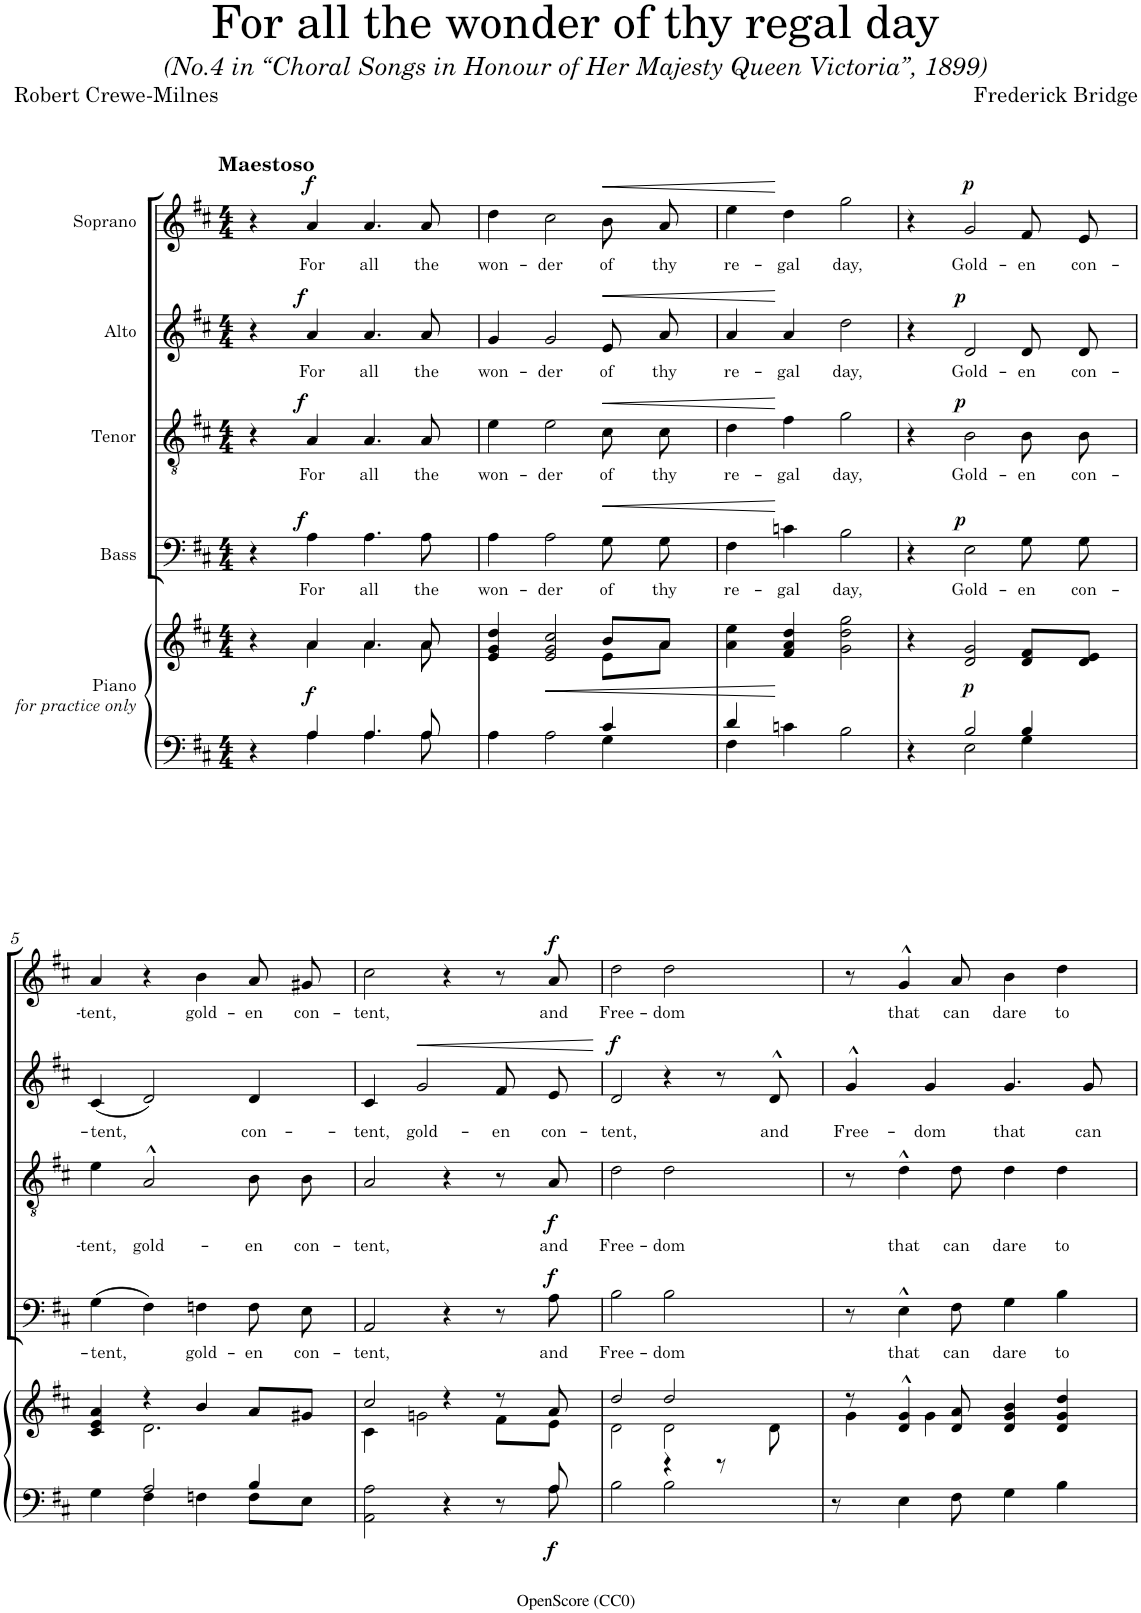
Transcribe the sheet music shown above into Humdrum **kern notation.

**kern	**kern	**dynam	**kern	**text	**dynam	**kern	**text	**dynam	**kern	**text	**dynam	**kern	**text	**dynam
*part5	*part5	*part5	*part4	*part4	*part4	*part3	*part3	*part3	*part2	*part2	*part2	*part1	*part1	*part1
*staff6	*staff5	*staff5/6	*staff4	*staff4	*staff4	*staff3	*staff3	*staff3	*staff2	*staff2	*staff2	*staff1	*staff1	*staff1
*I"Piano for practice only	*	*	*I"Bass	*	*	*I"Tenor	*	*	*I"Alto	*	*	*I"Soprano	*	*
*I'Pno	*	*	*	*	*	*	*	*	*	*	*	*	*	*
*clefF4	*clefG2	*	*clefF4	*	*	*clefGv2	*	*	*clefG2	*	*	*clefG2	*	*
*k[f#c#]	*k[f#c#]	*	*k[f#c#]	*	*	*k[f#c#]	*	*	*k[f#c#]	*	*	*k[f#c#]	*	*
*M4/4	*M4/4	*	*M4/4	*	*	*M4/4	*	*	*M4/4	*	*	*M4/4	*	*
=1	=1	=1	=1	=1	=1	=1	=1	=1	=1	=1	=1	=1	=1	=1
*^	*^	*	*	*	*	*	*	*	*	*	*	*	*	*
!	!	!	!	!	!	!	!	!	!	!	!	!	!	!LO:TX:a:B:t=Maestoso	!	!
4r	4ryy	4r	4ryy	.	4r	.	.	4r	.	.	4r	.	.	4r	.	.
!	!	!	!	!LO:DY:a=2	!	!LO:LY:b	!LO:DY:a	!	!LO:LY:b	!LO:DY:a	!	!LO:LY:b	!LO:DY:a	!	!LO:LY:b	!LO:DY:a
4A/	4A\	4a/	4a\	f	4A\	For	f	4A/	For	f	4a/	For	f	4a/	For	f
!	!	!	!	!	!	!LO:LY:b	!	!	!LO:LY:b	!	!	!LO:LY:b	!	!	!LO:LY:b	!
4.A/	4.A\	4.a/	4.a\	.	4.A\	all	.	4.A/	all	.	4.a/	all	.	4.a/	all	.
!	!	!	!	!	!	!LO:LY:b	!	!	!LO:LY:b	!	!	!LO:LY:b	!	!	!LO:LY:b	!
8A/	8A\	8a/	8a\	.	8A\	the	.	8A/	the	.	8a/	the	.	8a/	the	.
=2	=2	=2	=2	=2	=2	=2	=2	=2	=2	=2	=2	=2	=2	=2	=2	=2
!	!	!	!	!	!	!LO:LY:b	!	!	!LO:LY:b	!	!	!LO:LY:b	!	!	!LO:LY:b	!
4A\	2.ryy	4e/ 4g/ 4dd/	2.ryy	.	4A\	won-	.	4e\	won-	.	4g/	won-	.	4dd\	won-	.
!	!	!	!	!	!	!LO:LY:b	!	!	!LO:LY:b	!	!	!LO:LY:b	!	!	!LO:LY:b	!
2A\	.	2e/ 2g/ 2cc#/	.	.	2A\	-der	.	2e\	-der	.	2g/	-der	.	2cc#\	-der	.
!	!	!	!	!	!	!LO:LY:b	!LO:HP:b	!	!LO:LY:b	!LO:HP:b	!	!LO:LY:b	!LO:HP:b	!	!LO:LY:b	!LO:HP:b
4c#/	4G\	8b/L	8e\L	.	8G\L	of	<	8c#\L	of	<	8e/L	of	<	8b/L	of	<
!	!	!	!	!	!	!LO:LY:b	!	!	!LO:LY:b	!	!	!LO:LY:b	!	!	!LO:LY:b	!
.	.	8a/J	8a\J	.	8G\J	thy	.	8c#\J	thy	.	8a/J	thy	.	8a/J	thy	.
=3	=3	=3	=3	=3	=3	=3	=3	=3	=3	=3	=3	=3	=3	=3	=3	=3
!	!	!	!	!	!	!LO:LY:b	!	!	!LO:LY:b	!	!	!LO:LY:b	!	!	!LO:LY:b	!
*	*	*v	*v	*	*	*	*	*	*	*	*	*	*	*	*	*
4d/	4F#\	4a\ 4ee\	.	4F#\	re-	.	4d\	re-	.	4a/	re-	.	4ee\	re-	.
!	!	!	!	!	!LO:LY:b	!	!	!LO:LY:b	!	!	!LO:LY:b	!	!	!LO:LY:b	!
4cn\	2.ryy	4f#/ 4a/ 4dd/	.	4cn\	-gal	[	4f#\	-gal	[	4a/	-gal	[	4dd\	-gal	[
!	!	!	!	!	!LO:LY:b	!	!	!LO:LY:b	!	!	!LO:LY:b	!	!	!LO:LY:b	!
2B\	.	2g\ 2dd\ 2gg\	.	2B\	day,	.	2g\	day,	.	2dd\	day,	.	2gg\	day,	.
=4	=4	=4	=4	=4	=4	=4	=4	=4	=4	=4	=4	=4	=4	=4	=4
4r	4ryy	4r	.	4r	.	.	4r	.	.	4r	.	.	4r	.	.
!	!	!	!LO:DY:a=2	!	!LO:LY:b	!LO:DY:a	!	!LO:LY:b	!LO:DY:a	!	!LO:LY:b	!LO:DY:a	!	!LO:LY:b	!LO:DY:a
2B/	2E\	2d/ 2g/	p	2E\	Gold-	p	2B\	Gold-	p	2d/	Gold-	p	2g/	Gold-	p
!	!	!	!	!	!LO:LY:b	!	!	!LO:LY:b	!	!	!LO:LY:b	!	!	!LO:LY:b	!
4B/	4G\	8d/ 8f#/L	.	8G\L	-en	.	8B\L	-en	.	8d/L	-en	.	8f#/L	-en	.
!	!	!	!	!	!LO:LY:b	!	!	!LO:LY:b	!	!	!LO:LY:b	!	!	!LO:LY:b	!
.	.	8d/ 8e/J	.	8G\J	con-	.	8B\J	con-	.	8d/J	con-	.	8e/J	con-	.
!!LO:LB:g=z
=5	=5	=5	=5	=5	=5	=5	=5	=5	=5	=5	=5	=5	=5	=5	=5
*	*	*^	*	*	*	*	*	*	*	*	*	*	*	*	*
!	!	!	!	!	!	!LO:LY:b	!	!	!LO:LY:b	!	!	!LO:LY:b	!	!	!LO:LY:b	!
4G\	4ryy	4c#/ 4e/ 4a/	4ryy	.	(4G\	-tent,	.	4e\	-tent,	.	(4c#/	-tent,	.	4a/	-tent,	.
!	!	!	!	!	!	!	!	!	!LO:LY:b	!	!	!	!	!	!	!
2A/	4F#\	4r	2.d\	.	4F#\)	.	.	2A^^/	gold-	.	2d/)	.	.	4r	.	.
!	!	!	!	!	!	!LO:LY:b	!	!	!	!	!	!	!	!	!LO:LY:b	!
.	4Fn\	4b/	.	.	4Fn\	gold-	.	.	.	.	.	.	.	4b\	gold-	.
!	!	!	!	!	!	!LO:LY:b	!	!	!LO:LY:b	!	!	!LO:LY:b	!	!	!LO:LY:b	!
4B/	8F\L	8a/L	.	.	8F\L	-en	.	8B\L	-en	.	4d/	con-	.	8a/L	-en	.
!	!	!	!	!	!	!LO:LY:b	!	!	!LO:LY:b	!	!	!	!	!	!LO:LY:b	!
.	8E\J	8g#X/J	.	.	8E\J	con-	.	8B\J	con-	.	.	.	.	8g#X/J	con-	.
=6	=6	=6	=6	=6	=6	=6	=6	=6	=6	=6	=6	=6	=6	=6	=6	=6
!	!	!	!	!	!	!LO:LY:b	!	!	!LO:LY:b	!	!	!LO:LY:b	!	!	!LO:LY:b	!
2AA\ 2A\	2..ryy	2cc#/	4c#\	.	2AA/	-tent,	.	2A/	-tent,	.	4c#/	-tent,	.	2cc#\	-tent,	.
!	!	!	!	!	!	!	!	!	!	!	!	!LO:LY:b	!LO:HP:b	!	!	!
.	.	.	2gn\	.	.	.	.	.	.	.	2g/	gold-	<	.	.	.
4r	.	4r	.	.	4r	.	.	4r	.	.	.	.	.	4r	.	.
!	!	!	!	!	!	!	!	!	!	!	!	!LO:LY:b	!	!	!	!
8r	.	8r	8f#\L	.	8r	.	.	8r	.	.	8f#/L	-en	.	8r	.	.
!	!	!	!	!LO:DY:b=2	!	!LO:LY:b	!LO:DY:a	!	!LO:LY:b	!LO:DY:b	!	!LO:LY:b	!	!	!LO:LY:b	!LO:DY:a
8A/	8A\	8a/	8e\J	f	8A\	and	f	8A/	and	f	8e/J	con-	.	8a/	and	f
*v	*v	*	*	*	*	*	*	*	*	*	*	*	*	*	*	*
*	*v	*v	*	*	*	*	*	*	*	*	*	*	*	*	*
.	.	.	.	.	.	.	.	.	.	.	[	.	.	.
=7	=7	=7	=7	=7	=7	=7	=7	=7	=7	=7	=7	=7	=7	=7
*	*^	*	*	*	*	*	*	*	*	*	*	*	*	*
*	*	*^	*	*	*	*	*	*	*	*	*	*	*	*	*
!	!	!	!	!	!	!LO:LY:b	!	!	!LO:LY:b	!	!	!LO:LY:b	!LO:DY:a	!	!LO:LY:b	!
2B\	2dd/	2d\	2ryy	.	2B\	Free-	.	2d\	Free-	.	2d/	-tent,	f	2dd\	Free-	.
!	!	!	!	!	!	!LO:LY:b	!	!	!LO:LY:b	!	!	!	!	!	!LO:LY:b	!
2B\	2dd/	2d\	4r	.	2B\	-dom	.	2d\	-dom	.	4r	.	.	2dd\	-dom	.
.	.	.	8r	.	.	.	.	.	.	.	8r	.	.	.	.	.
!	!	!	!	!	!	!	!	!	!	!	!	!LO:LY:b	!	!	!	!
.	.	.	8d\	.	.	.	.	.	.	.	8d^^/	and	.	.	.	.
=8	=8	=8	=8	=8	=8	=8	=8	=8	=8	=8	=8	=8	=8	=8	=8	=8
!	!	!	!	!	!	!	!	!	!	!	!	!LO:LY:b	!	!	!	!
*	*	*v	*v	*	*	*	*	*	*	*	*	*	*	*	*	*
8r	8r	4g\	.	8r	.	.	8r	.	.	4g^^/	Free-	.	8r	.	.
!	!	!	!	!	!LO:LY:b	!	!	!LO:LY:b	!	!	!	!	!	!LO:LY:b	!
4E\	4d/^^ 4g/^^	.	.	4E^^\	that	.	4d^^\	that	.	.	.	.	4g^^/	that	.
!	!	!	!	!	!	!	!	!	!	!	!LO:LY:b	!	!	!	!
.	.	4g\	.	.	.	.	.	.	.	4g/	-dom	.	.	.	.
!	!	!	!	!	!LO:LY:b	!	!	!LO:LY:b	!	!	!	!	!	!LO:LY:b	!
8F#\	8d/ 8a/	.	.	8F#\	can	.	8d\	can	.	.	.	.	8a/	can	.
!	!	!	!	!	!LO:LY:b	!	!	!LO:LY:b	!	!	!LO:LY:b	!	!	!LO:LY:b	!
4G\	4d/ 4g/ 4b/	2ryy	.	4G\	dare	.	4d\	dare	.	4.g/	that	.	4b\	dare	.
!	!	!	!	!	!LO:LY:b	!	!	!LO:LY:b	!	!	!	!	!	!LO:LY:b	!
4B\	4d/ 4g/ 4dd/	.	.	4B\	to	.	4d\	to	.	.	.	.	4dd\	to	.
!	!	!	!	!	!	!	!	!	!	!	!LO:LY:b	!	!	!	!
.	.	.	.	.	.	.	.	.	.	8g/	can	.	.	.	.
*	*v	*v	*	*	*	*	*	*	*	*	*	*	*	*	*
=	=	=	=	=	=	=	=	=	=	=	=	=	=	=
*-	*-	*-	*-	*-	*-	*-	*-	*-	*-	*-	*-	*-	*-	*-
